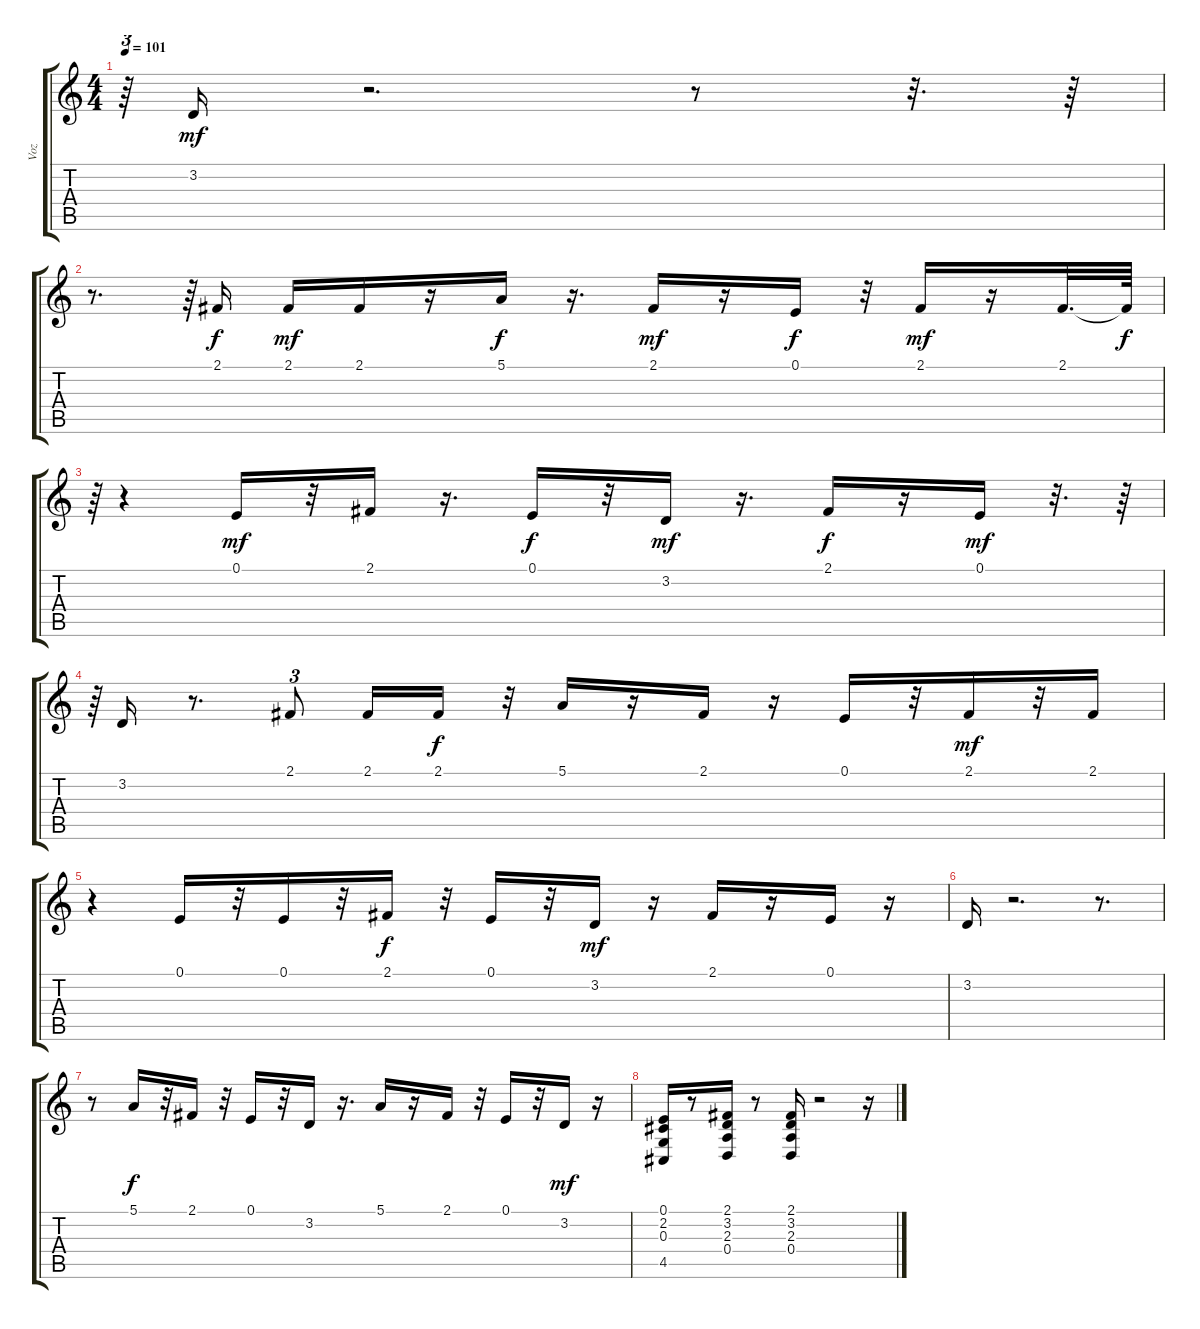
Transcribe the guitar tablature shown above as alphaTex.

\track ("Voz" "Voz") {instrument clarinet}
\staff {score tabs}
\tuning (E4 B3 G3 D3 A2 E2) {hide}
\ts (4 4)
\tempo 101
\clef g2
\ks c
r.64{tu (3 2) dy mf} 3.2.16 r.2{d} r.8 r.32{d} r.64 |
r.8{d} r.64{tu (3 2)} 2.1.16{dy f} 2.1.16{dy mf} 2.1.16 r.16 5.1.16{dy f} r.16{d} 2.1.16{dy mf} r.16 0.1.16{dy f} r.32 2.1.16{dy mf} r.16 2.1.32{d} 2.1{t}.64{dy f} |
r.64{tu (3 2)} r.4 0.1.16{dy mf} r.32 2.1.16 r.16{d} 0.1.16{dy f} r.32 3.2.16{dy mf} r.16{d} 2.1.16{dy f} r.16 0.1.16{dy mf} r.32{d} r.64 |
r.64{tu (3 2)} 3.2.16 r.8{d} 2.1.8{tu (3 2)} 2.1.16 2.1.16{dy f} r.32 5.1.16 r.16 2.1.16 r.16 0.1.16 r.32 2.1.16{dy mf} r.32 2.1.16 |
r.4 0.1.16 r.32 0.1.16 r.32 2.1.16{dy f} r.32 0.1.16 r.32 3.2.16{dy mf} r.16 2.1.16 r.16 0.1.16 r.16 |
3.2.16 r.2{d} r.8{d} |
r.8 5.1.16{dy f} r.32 2.1.16 r.32 0.1.16 r.32 3.2.16 r.16{d} 5.1.16 r.16 2.1.16 r.32 0.1.16 r.32 3.2.16{dy mf} r.16 |
(0.1 2.2 0.3 4.5).16 r.8 (2.1 3.2 2.3 0.4).16 r.8 (2.1 3.2 2.3 0.4).16 r.2 r.16
